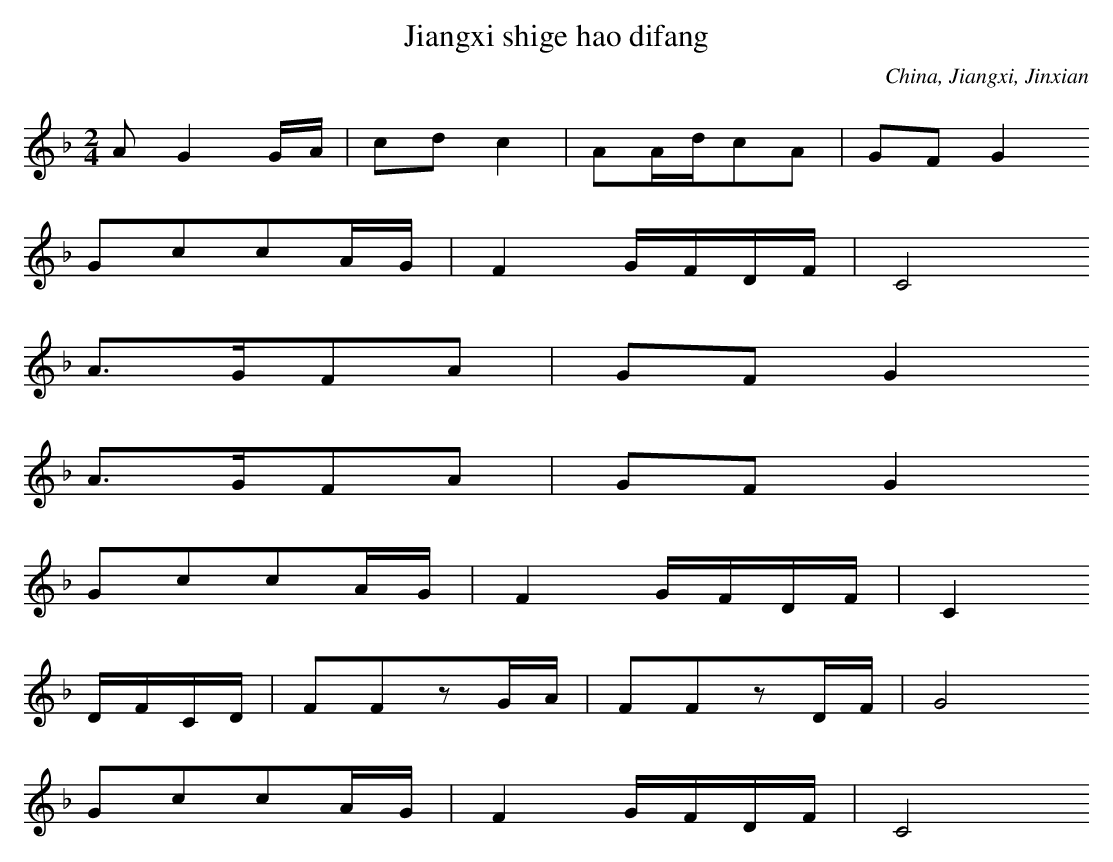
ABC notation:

X:1
T: Jiangxi shige hao difang
O: China, Jiangxi, Jinxian
M: 2/4
L: 1/16
K: F
A2G4GA | c2d2c4 | A2Adc2A2 | G2F2G4
G2c2c2AG | F4GFDF | C8
A3GF2A2 | G2F2G4
A3GF2A2 | G2F2G4
G2c2c2AG | F4GFDF | C4
DFCD | F2F2z2GA | F2F2z2DF | G8
G2c2c2AG | F4GFDF | C8
